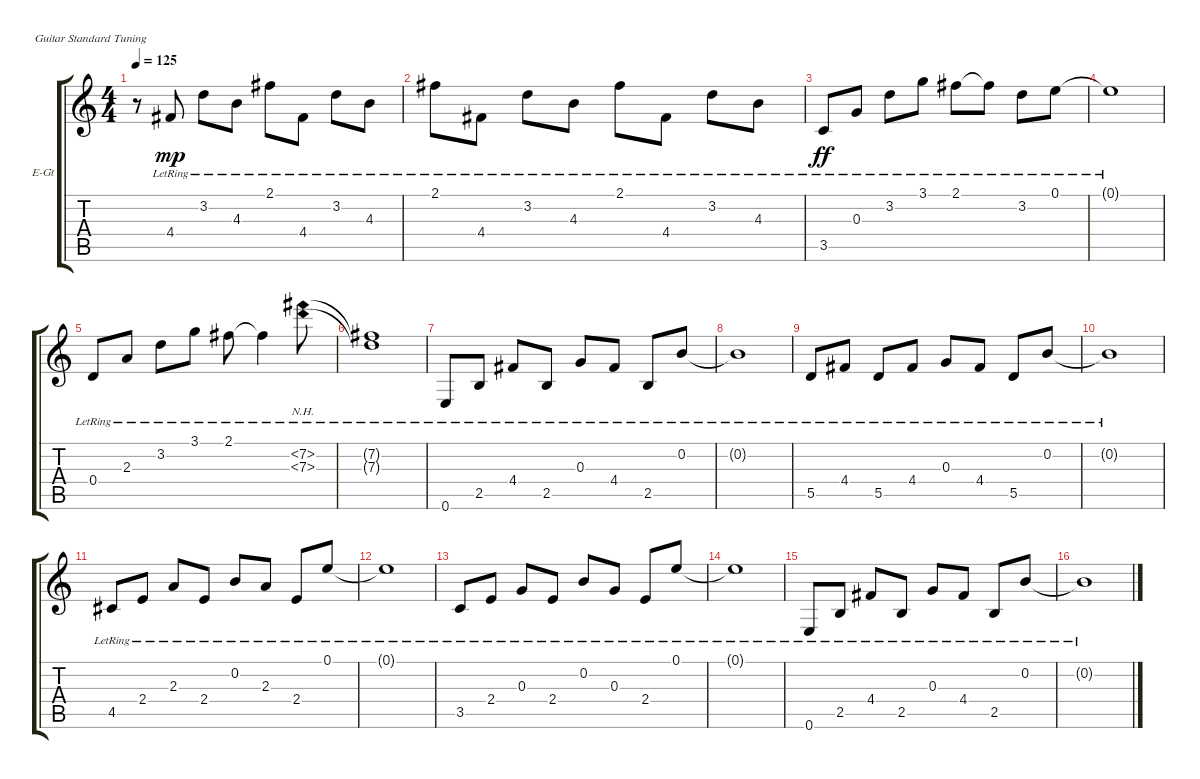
\defaultSystemsLayout 4
\bracketExtendMode groupsimilarinstruments
\firstSystemTrackNameOrientation horizontal
\otherSystemsTrackNameOrientation horizontal
\track ("Rhythm Clean" "E-Gt") {instrument electricguitarclean}
\staff {score tabs}
\tuning (E4 B3 G3 D3 A2 E2)
\ts (4 4)
\tempo 125
\clef g2
\ks c
r.8{dy mp} 4.4{lr}.8 3.2{lr}.8 4.3{lr}.8 2.1{lr}.8 4.4{lr}.8 3.2{lr}.8 4.3{lr}.8 |
2.1{lr}.8 4.4{lr}.8 3.2{lr}.8 4.3{lr}.8 2.1{lr}.8 4.4{lr}.8 3.2{lr}.8 4.3{lr}.8 |
3.5{lr}.8{dy ff} 0.3{lr}.8 3.2{lr}.8 3.1{lr}.8 2.1{lr}.8 2.1{lr t}.8 3.2{lr}.8 0.1{lr}.8 |
0.1{lr t}.1 |
0.4{lr}.8 2.3{lr}.8 3.2{lr}.8 3.1{lr}.8 2.1{lr}.8 2.1{lr t}.4 (7.2{nh lr} 7.3{nh lr}).8 |
(7.2{lr t} 7.3{lr t}).1 |
0.6{lr}.8 2.5{lr}.8 4.4{lr}.8 2.5{lr}.8 0.3{lr}.8 4.4{lr}.8 2.5{lr}.8 0.2{lr}.8 |
0.2{lr t}.1 |
5.5{lr}.8 4.4{lr}.8 5.5{lr}.8 4.4{lr}.8 0.3{lr}.8 4.4{lr}.8 5.5{lr}.8 0.2{lr}.8 |
0.2{lr t}.1 |
4.5{lr}.8 2.4{lr}.8 2.3{lr}.8 2.4{lr}.8 0.2{lr}.8 2.3{lr}.8 2.4{lr}.8 0.1{lr}.8 |
0.1{lr t}.1 |
3.5{lr}.8 2.4{lr}.8 0.3{lr}.8 2.4{lr}.8 0.2{lr}.8 0.3{lr}.8 2.4{lr}.8 0.1{lr}.8 |
0.1{lr t}.1 |
0.6{lr}.8 2.5{lr}.8 4.4{lr}.8 2.5{lr}.8 0.3{lr}.8 4.4{lr}.8 2.5{lr}.8 0.2{lr}.8 |
0.2{lr t}.1
